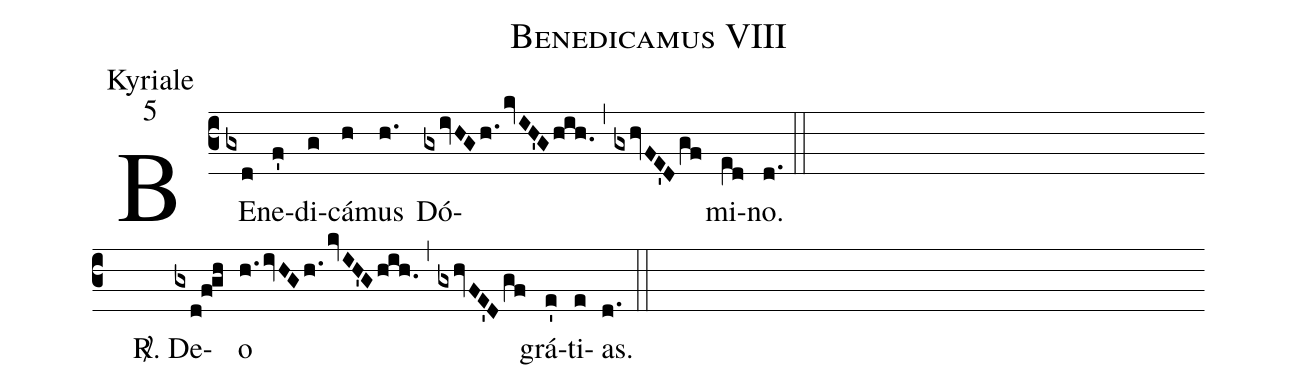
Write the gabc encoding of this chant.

name:Benedicamus VIII;
office-part:Kyriale;
mode:5;
%%
(c3) BE(gxd)ne(f')di(g)cá(h)mus(h.) Dó(gxivHGh.kvIH'Ghih.)(,)(gxhvFE'Dgf)mi(e[ll:1]d)no.(d.) (::) (Z-)
~~~~~<sp>R/</sp>. De(gxd!fgh)o(h.ivHGh.kvIH'Ghih.) (,) (gxhvFE'Dgf) grá(e')ti(e)as.(d.) (::)
